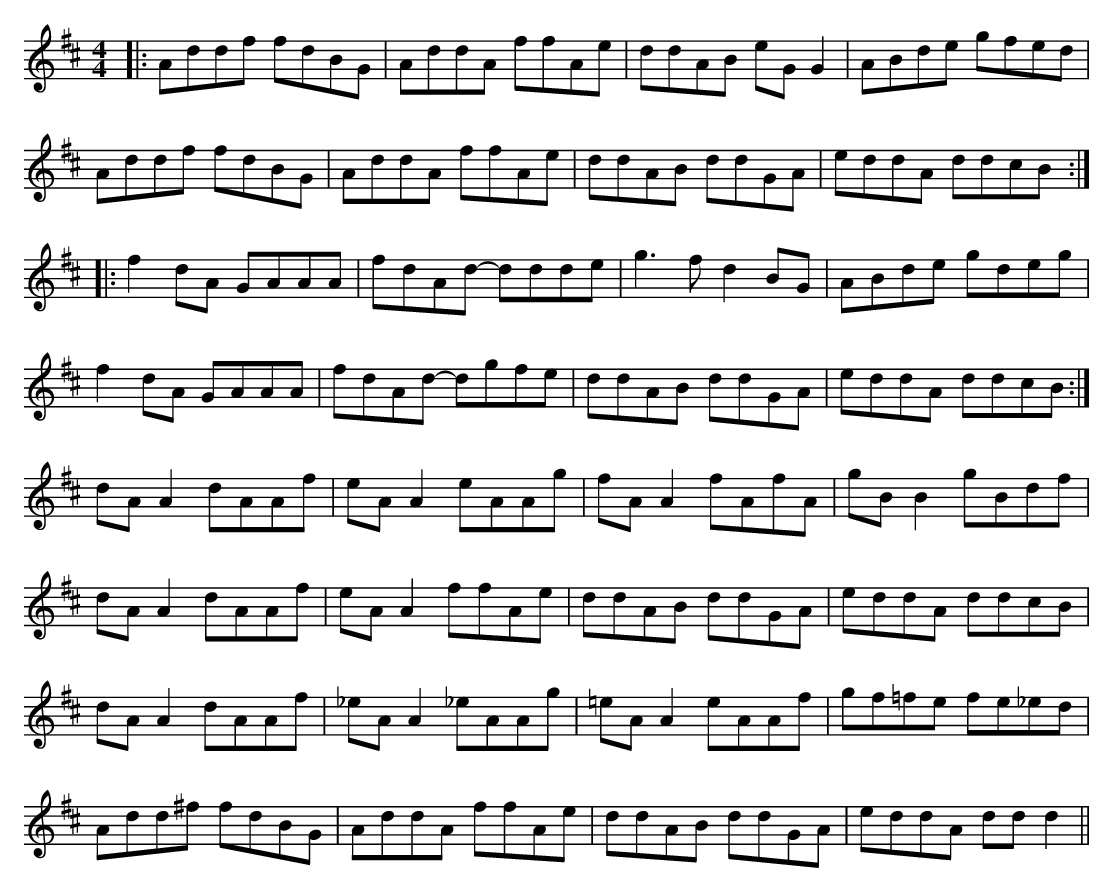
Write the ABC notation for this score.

X:1
M:4/4
K:D
|:Addf fdBG|AddA ffAe|ddAB eG G2|ABde gfed|
Addf fdBG|AddA ffAe|ddAB ddGA|eddA ddcB:|
|:f2 dA GAAA|fdAd- ddde|g3 f d2 BG|ABde gdeg|
f2 dA GAAA|fdAd- dgfe|ddAB ddGA|eddA ddcB:|
dA A2 dAAf|eA A2 eAAg|fA A2 fAfA|gB B2 gBdf|
dA A2 dAAf|eA A2 ffAe|ddAB ddGA|eddA ddcB|
dA A2 dAAf|_eA A2 _eAAg|=eA A2 eAAf|gf=fe fe_ed|
Add^f fdBG|AddA ffAe|ddAB ddGA|eddA dd d2||
